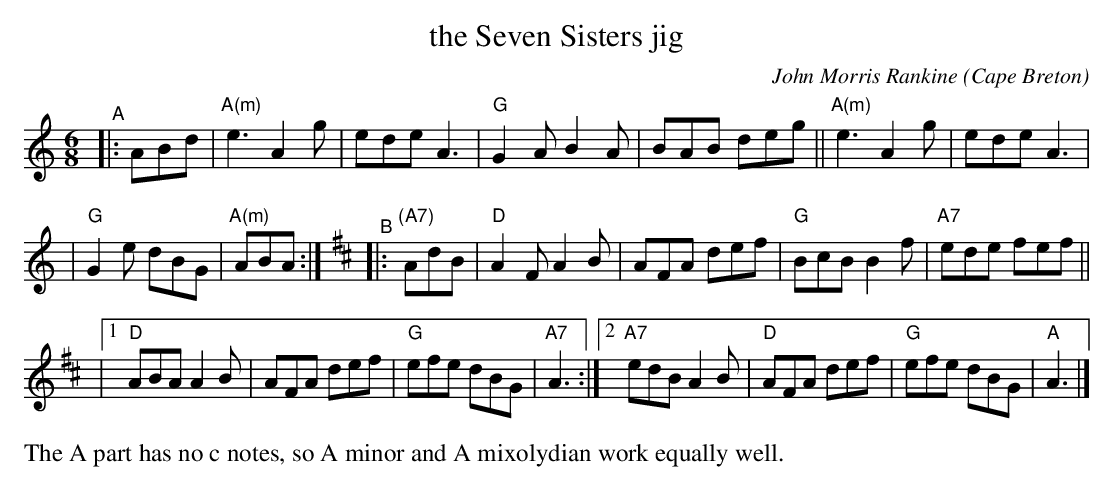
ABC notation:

X:1
T: the Seven Sisters jig
C: John Morris Rankine
O: Cape Breton
M: 6/8
L: 1/8
K: Am	% and D
"^A"|: ABd | "A(m)"e3 A2g | ede A3 | "G"G2A B2A | BAB deg || "A(m)"e3 A2g | ede A3 |
| "G"G2e dBG | "A(m)"ABA :|[K:D]"^B"|: "(A7)"AdB | "D"A2F A2B | AFA def | "G"BcB B2f | "A7"ede fef ||
|[1 "D"ABA A2B | AFA def | "G"efe dBG | "A7"A3 :| [2 "A7"edB A2B | "D"AFA def | "G"efe dBG | "A"A3 |]
